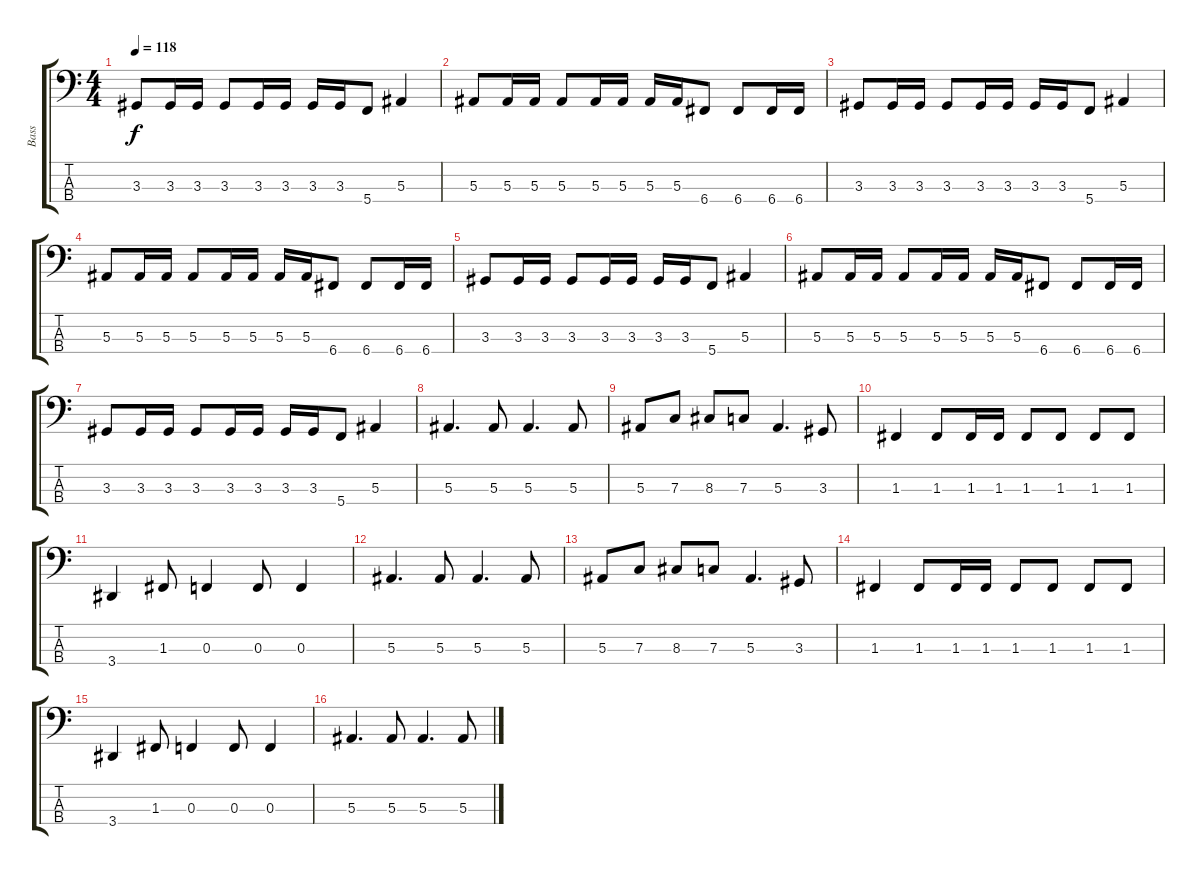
\track ("Bass" "Bass") {instrument electricbassfinger}
\staff {score tabs}
\tuning (Eb2 Bb1 F1 C1) {hide}
\ts (4 4)
\tempo 118
\clef f4
\ks c
3.3.8{dy f} 3.3.16 3.3.16 3.3.8 3.3.16 3.3.16 3.3.16 3.3.16 5.4.8 5.3.4 |
5.3.8 5.3.16 5.3.16 5.3.8 5.3.16 5.3.16 5.3.16 5.3.16 6.4.8 6.4.8 6.4.16 6.4.16 |
3.3.8 3.3.16 3.3.16 3.3.8 3.3.16 3.3.16 3.3.16 3.3.16 5.4.8 5.3.4 |
5.3.8 5.3.16 5.3.16 5.3.8 5.3.16 5.3.16 5.3.16 5.3.16 6.4.8 6.4.8 6.4.16 6.4.16 |
3.3.8 3.3.16 3.3.16 3.3.8 3.3.16 3.3.16 3.3.16 3.3.16 5.4.8 5.3.4 |
5.3.8 5.3.16 5.3.16 5.3.8 5.3.16 5.3.16 5.3.16 5.3.16 6.4.8 6.4.8 6.4.16 6.4.16 |
3.3.8 3.3.16 3.3.16 3.3.8 3.3.16 3.3.16 3.3.16 3.3.16 5.4.8 5.3.4 |
5.3.4{d} 5.3.8 5.3.4{d} 5.3.8 |
5.3.8 7.3.8 8.3.8 7.3.8 5.3.4{d} 3.3.8 |
1.3.4 1.3.8 1.3.16 1.3.16 1.3.8 1.3.8 1.3.8 1.3.8 |
3.4.4 1.3.8 0.3.4 0.3.8 0.3.4 |
5.3.4{d} 5.3.8 5.3.4{d} 5.3.8 |
5.3.8 7.3.8 8.3.8 7.3.8 5.3.4{d} 3.3.8 |
1.3.4 1.3.8 1.3.16 1.3.16 1.3.8 1.3.8 1.3.8 1.3.8 |
3.4.4 1.3.8 0.3.4 0.3.8 0.3.4 |
5.3.4{d} 5.3.8 5.3.4{d} 5.3.8
